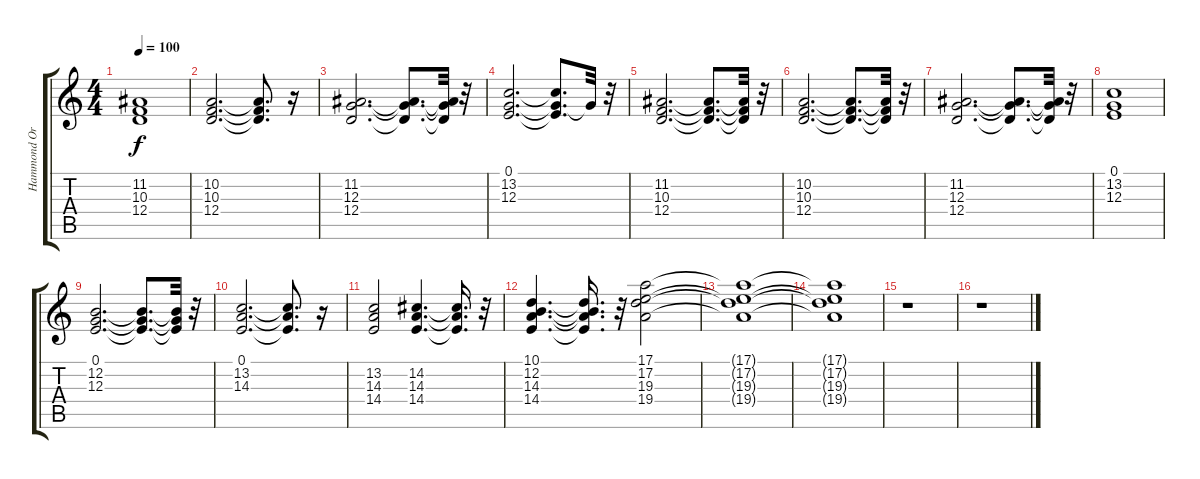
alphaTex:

\track ("Hammond Organ" "Hammond Or") {instrument drawbarorgan}
\staff {score tabs}
\tuning (E4 B3 G3 D3 A2 E2) {hide}
\ts (4 4)
\tempo 100
\clef g2
\ks c
(11.2 10.3 12.4).1{dy f} |
(10.2 10.3 12.4).2{d} (10.2{t} 10.3{t} 12.4{t}).8{d} r.16 |
(11.2 12.3 12.4).2{d} (11.2{t} 12.3{t} 12.4{t}).8{d} (11.2{t} 12.3{t} 12.4{t}).32 r.32 |
(0.1 13.2 12.3).2{d} (0.1{t} 13.2{t} 12.3{t}).8{d} 12.3{t}.32 r.32 |
(11.2 10.3 12.4).2{d} (11.2{t} 10.3{t} 12.4{t}).8{d} (11.2{t} 10.3{t} 12.4{t}).32 r.32 |
(10.2 10.3 12.4).2{d} (10.2{t} 10.3{t} 12.4{t}).8{d} (10.2{t} 10.3{t} 12.4{t}).32 r.32 |
(11.2 12.3 12.4).2{d} (11.2{t} 12.3{t} 12.4{t}).8{d} (11.2{t} 12.3{t} 12.4{t}).32 r.32 |
(0.1 13.2 12.3).1 |
(0.1 12.2 12.3).2{d} (0.1{t} 12.2{t} 12.3{t}).8{d} (0.1{t} 12.2{t} 12.3{t}).32 r.32 |
(0.1 13.2 14.3).2{d} (0.1{t} 13.2{t} 14.3{t}).8{d} r.16 |
(13.2 14.3 14.4).2 (14.2 14.3 14.4).4{d} (14.2{t} 14.3{t} 14.4{t}).16{d} r.32 |
(10.1 12.2 14.3 14.4).4{d} (10.1{t} 12.2{t} 14.3{t} 14.4{t}).16{d} r.32 (17.1 17.2 19.3 19.4).2 |
(17.1{t} 17.2{t} 19.3{t} 19.4{t}).1 |
(17.1{t} 17.2{t} 19.3{t} 19.4{t}).1 |
r.1 |
r.1
